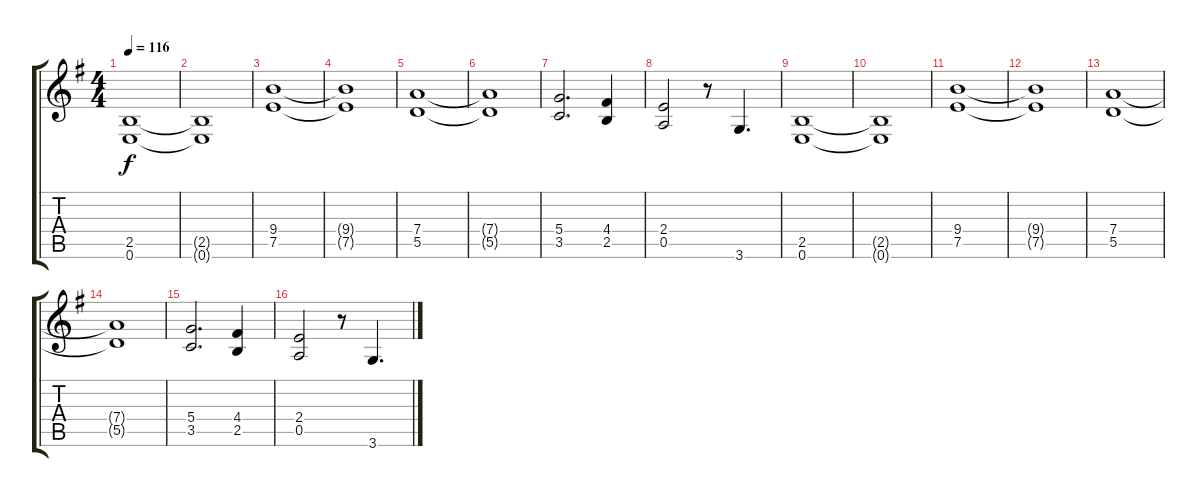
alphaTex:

\track "" {instrument distortionguitar}
\staff {score tabs}
\tuning (E4 B3 G3 D3 A2 E2) {hide}
\ts (4 4)
\tempo 116
\clef g2
\ks g
(2.5 0.6).1{dy f} |
(2.5{t} 0.6{t}).1 |
(9.4 7.5).1 |
(9.4{t} 7.5{t}).1 |
(7.4 5.5).1 |
(7.4{t} 5.5{t}).1 |
(5.4 3.5).2{d} (4.4 2.5).4 |
(2.4 0.5).2 r.8 3.6.4{d} |
(2.5 0.6).1 |
(2.5{t} 0.6{t}).1 |
(9.4 7.5).1 |
(9.4{t} 7.5{t}).1 |
(7.4 5.5).1 |
(7.4{t} 5.5{t}).1 |
(5.4 3.5).2{d} (4.4 2.5).4 |
(2.4 0.5).2 r.8 3.6.4{d}
